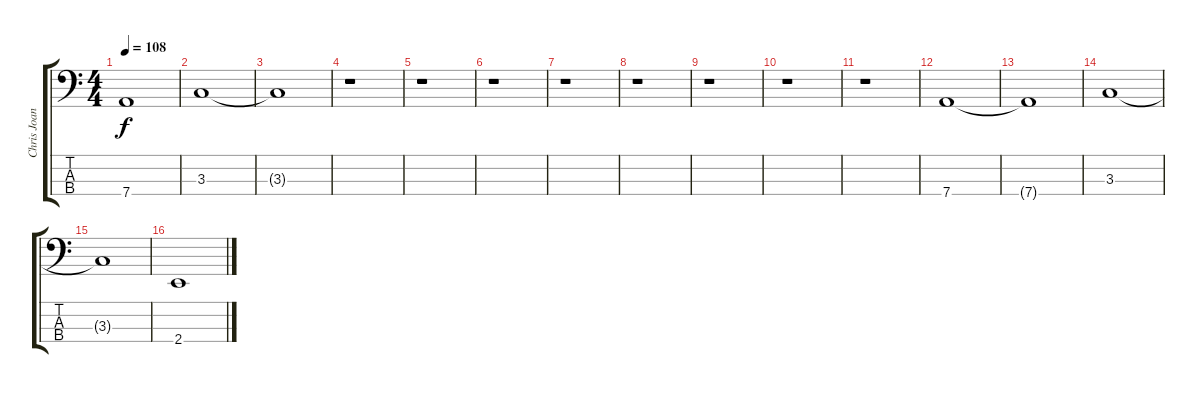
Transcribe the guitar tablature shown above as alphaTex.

\track ("Chris Joannou (Basse)" "Chris Joan") {instrument electricbassfinger}
\staff {score tabs}
\tuning (G2 D2 A1 D1) {hide}
\ts (4 4)
\tempo 108
\clef f4
\ks c
7.4{t}.1{dy f} |
3.3.1 |
3.3{t}.1 |
r.1 |
r.1 |
r.1 |
r.1 |
r.1 |
r.1 |
r.1 |
r.1 |
7.4.1 |
7.4{t}.1 |
3.3.1 |
3.3{t}.1 |
2.4.1
